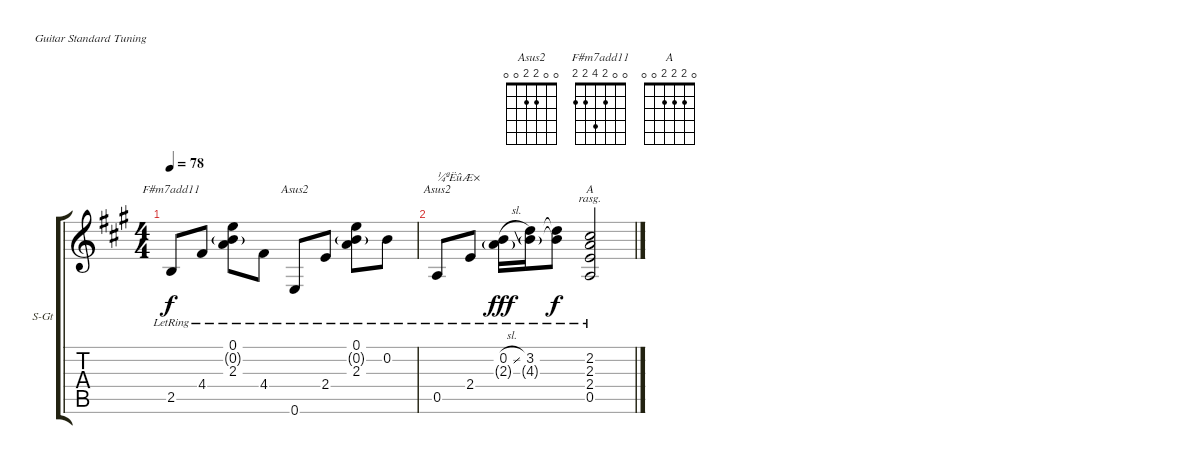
\bracketExtendMode groupsimilarinstruments
\firstSystemTrackNameOrientation horizontal
\otherSystemsTrackNameOrientation horizontal
\track ("Jacky" "S-Gt") {instrument acousticguitarsteel}
\staff {score tabs}
\tuning (E4 B3 G3 D3 A2 E2)
\chord ("Asus2" 0 0 2 2 0 0)
\chord ("F#m7add11" 0 0 2 4 2 2)
\chord ("A" 0 2 2 2 0 0)
\ts (4 4)
\tempo 78
\clef g2
\ks a
2.5{lr}.8{ch "F#m7add11" dy f} 4.4{lr}.8 (0.1{lr} 0.2{g lr} 2.3{lr}).8 4.4{lr}.8 0.6{lr}.8{ch "Asus2"} 2.4{lr}.8 (0.1{lr} 0.2{g lr} 2.3{lr}).8 0.2{lr}.8 |
0.5{lr}.8{ch "Asus2" txt "¼ªËûÆ×"} 2.4{lr}.8 (0.2{sl lr} 2.3{g lr}).16{dy fff} (3.2{lr} 4.3{g lr}).16 (3.2{lr t} 4.3{lr t}).8{dy f} (2.2{lr} 2.3{lr} 2.4{lr} 0.5{lr}).2{ch "A" rasg amianapaest}
